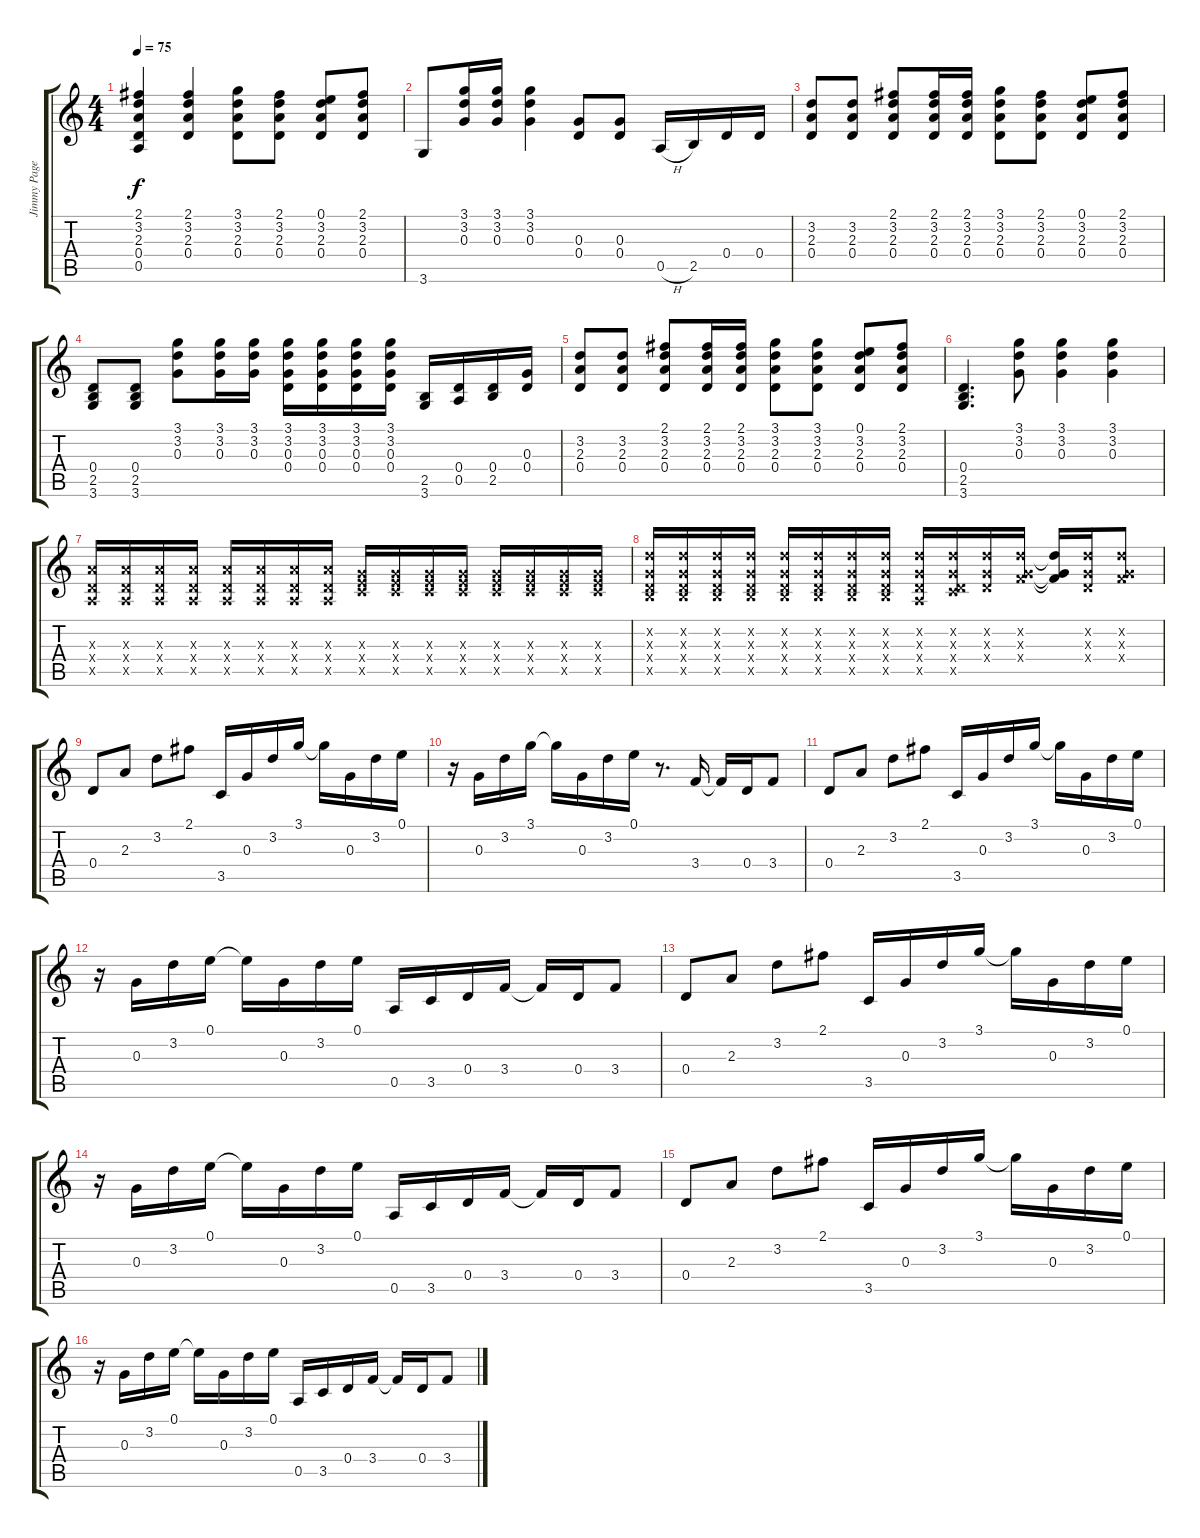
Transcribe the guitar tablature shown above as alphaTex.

\track ("Jimmy Page (Guitarra 2)" "Jimmy Page") {instrument acousticguitarsteel}
\staff {score tabs}
\tuning (E4 B3 G3 D3 A2 E2) {hide}
\ts (4 4)
\tempo 75
\clef g2
\ks c
(2.1 3.2 2.3 0.4 0.5).4{dy f} (2.1 3.2 2.3 0.4).4 (3.1 3.2 2.3 0.4).8 (2.1 3.2 2.3 0.4).8 (0.1 3.2 2.3 0.4).8 (2.1 3.2 2.3 0.4).8 |
3.6.8 (3.1 3.2 0.3).16 (3.1 3.2 0.3).16 (3.1 3.2 0.3).4 (0.3 0.4).8 (0.3 0.4).8 0.5{h}.16 2.5.16 0.4.16 0.4.16 |
(3.2 2.3 0.4).8 (3.2 2.3 0.4).8 (2.1 3.2 2.3 0.4).8 (2.1 3.2 2.3 0.4).16 (2.1 3.2 2.3 0.4).16 (3.1 3.2 2.3 0.4).8 (2.1 3.2 2.3 0.4).8 (0.1 3.2 2.3 0.4).8 (2.1 3.2 2.3 0.4).8 |
(0.4 2.5 3.6).8 (0.4 2.5 3.6).8 (3.1 3.2 0.3).8 (3.1 3.2 0.3).16 (3.1 3.2 0.3).16 (3.1 3.2 0.3 0.4).16 (3.1 3.2 0.3 0.4).16 (3.1 3.2 0.3 0.4).16 (3.1 3.2 0.3 0.4).16 (2.5 3.6).16 (0.4 0.5).16 (0.4 2.5).16 (0.3 0.4).16 |
(3.2 2.3 0.4).8 (3.2 2.3 0.4).8 (2.1 3.2 2.3 0.4).8 (2.1 3.2 2.3 0.4).16 (2.1 3.2 2.3 0.4).16 (3.1 3.2 2.3 0.4).8 (3.1 3.2 2.3 0.4).8 (0.1 3.2 2.3 0.4).8 (2.1 3.2 2.3 0.4).8 |
(0.4 2.5 3.6).4{d} (3.1 3.2 0.3).8 (3.1 3.2 0.3).4 (3.1 3.2 0.3).4 |
(2.3{x} 0.4{x} 0.5{x}).16 (2.3{x} 0.4{x} 0.5{x}).16 (2.3{x} 0.4{x} 0.5{x}).16 (2.3{x} 0.4{x} 0.5{x}).16 (2.3{x} 0.4{x} 0.5{x}).16 (2.3{x} 0.4{x} 0.5{x}).16 (2.3{x} 0.4{x} 0.5{x}).16 (2.3{x} 0.4{x} 0.5{x}).16 (0.3{x} 2.4{x} 3.5{x}).16 (0.3{x} 2.4{x} 3.5{x}).16 (0.3{x} 2.4{x} 3.5{x}).16 (0.3{x} 2.4{x} 3.5{x}).16 (0.3{x} 2.4{x} 3.5{x}).16 (0.3{x} 2.4{x} 3.5{x}).16 (0.3{x} 2.4{x} 3.5{x}).16 (0.3{x} 2.4{x} 3.5{x}).16 |
(3.2{x} 0.3{x} 0.4{x} 2.5{x}).16 (3.2{x} 0.3{x} 0.4{x} 2.5{x}).16 (3.2{x} 0.3{x} 0.4{x} 2.5{x}).16 (3.2{x} 0.3{x} 0.4{x} 2.5{x}).16 (3.2{x} 0.3{x} 0.4{x} 2.5{x}).16 (3.2{x} 0.3{x} 0.4{x} 2.5{x}).16 (3.2{x} 0.3{x} 0.4{x} 2.5{x}).16 (3.2{x} 0.3{x} 0.4{x} 2.5{x}).16 (3.2{x} 0.3{x} 0.4{x} 0.5{x}).16 (3.2{x} 0.3{x} 0.4{x} 3.5{x}).16 (3.2{x} 0.3{x} 0.4{x}).16 (3.2{x} 0.3{x} 3.4{x}).16 (3.2{t} 0.3{t} 3.4{t}).16 (3.2{x} 0.3{x} 0.4{x}).16 (3.2{x} 0.3{x} 3.4{x}).8 |
0.4.8 2.3.8 3.2.8 2.1.8 3.5.16 0.3.16 3.2.16 3.1.16 3.1{t}.16 0.3.16 3.2.16 0.1.16 |
r.16 0.3.16 3.2.16 3.1.16 3.1{t}.16 0.3.16 3.2.16 0.1.16 r.8{d} 3.4.16 3.4{t}.16 0.4.16 3.4.8 |
0.4.8 2.3.8 3.2.8 2.1.8 3.5.16 0.3.16 3.2.16 3.1.16 3.1{t}.16 0.3.16 3.2.16 0.1.16 |
r.16 0.3.16 3.2.16 0.1.16 0.1{t}.16 0.3.16 3.2.16 0.1.16 0.5.16 3.5.16 0.4.16 3.4.16 3.4{t}.16 0.4.16 3.4.8 |
0.4.8 2.3.8 3.2.8 2.1.8 3.5.16 0.3.16 3.2.16 3.1.16 3.1{t}.16 0.3.16 3.2.16 0.1.16 |
r.16 0.3.16 3.2.16 0.1.16 0.1{t}.16 0.3.16 3.2.16 0.1.16 0.5.16 3.5.16 0.4.16 3.4.16 3.4{t}.16 0.4.16 3.4.8 |
0.4.8 2.3.8 3.2.8 2.1.8 3.5.16 0.3.16 3.2.16 3.1.16 3.1{t}.16 0.3.16 3.2.16 0.1.16 |
r.16 0.3.16 3.2.16 0.1.16 0.1{t}.16 0.3.16 3.2.16 0.1.16 0.5.16 3.5.16 0.4.16 3.4.16 3.4{t}.16 0.4.16 3.4.8
